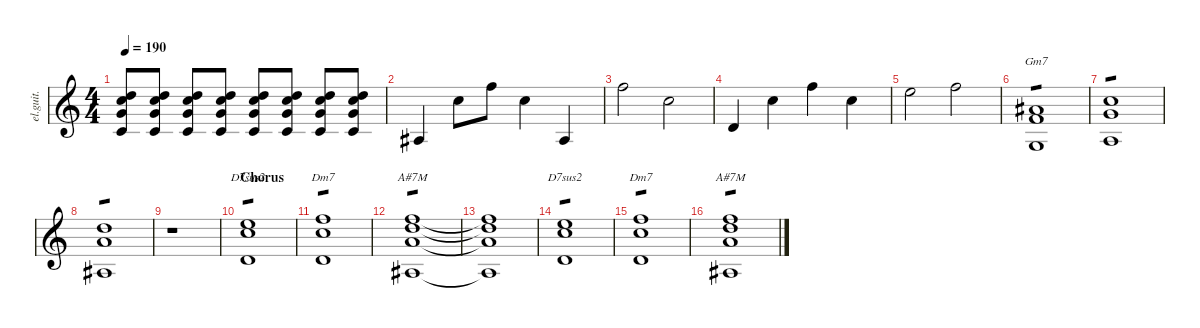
\defaultSystemsLayout 4
\hideDynamics
\bracketExtendMode nobrackets
\track ("喜多郁代" "el.guit.") {instrument electricguitarclean}
\staff {score}
\tuning (E4 B3 G3 D3 A2 E2)
\chord ("D7sus2" x 5 5 x 5 x) {showdiagram false showfingering false barre (5 5)}
\chord ("Dm7" x 6 5 x 5 x) {firstfret 5 showdiagram false showfingering false barre 5}
\chord ("A#7M" x 6 7 7 x 6) {firstfret 6 showdiagram false showfingering false barre 6}
\chord ("Gm7" x x 3 3 x 3) {showdiagram false showfingering false barre (3 3)}
\ts (4 4)
\tempo 190
\clef g2
\ks c
(3.2{t} 5.3{t} 5.4{t} 3.5{t}).8{dy mf beam Up} (3.2 5.3 5.4 3.5).8{beam Up} (3.2 5.3 5.4 3.5).8{beam Up} (3.2 5.3 5.4 3.5).8{beam Up} (3.2 5.3 5.4 3.5).8{beam Up} (3.2 5.3 5.4 3.5).8{beam Up} (3.2 5.3 5.4 3.5).8{beam Up} (3.2 5.3 5.4 3.5).8{beam Up} |
6.6{acc #}.4{beam Up} 5.3.8{beam Down} 6.2.8{beam Down} 5.3.4{beam Down} 6.6{acc #}.4{beam Up} |
6.2.2{beam Down} 5.3.2{beam Down} |
5.5.4{beam Up} 5.3.4{beam Down} 6.2.4{beam Down} 5.3.4{beam Down} |
5.2.2{beam Down} 6.2.2{beam Down} |
(3.3{acc #} 3.4 3.6).1{ch "Gm7" tp 1 beam Up} |
(5.3 5.4 5.6).1{tp 1 beam Up} |
(7.3 7.4 6.6{acc #}).1{tp 1 beam Up} |
r.1{beam Down} |
\section ("" "Chorus")
(5.3 5.5 5.2).1{ch "D7sus2" tp 1 beam Up} |
(5.3 5.5 6.2).1{ch "Dm7" tp 1 beam Up} |
(6.2 7.3 7.4 6.6{acc #}).1{ch "A#7M" tp 1 beam Up} |
(6.2{t} 7.3{t} 7.4{t} 6.6{t acc #}).1{beam Up} |
(5.3 5.5 5.2).1{ch "D7sus2" tp 1 beam Up} |
(5.3 5.5 6.2).1{ch "Dm7" tp 1 beam Up} |
(6.2 7.3 7.4 6.6{acc #}).1{ch "A#7M" tp 1 beam Up}
